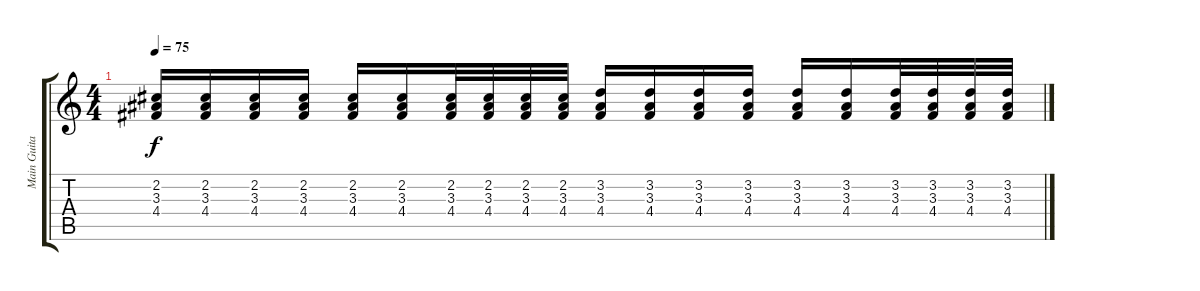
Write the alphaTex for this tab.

\track ("Main Guitar" "Main Guita") {instrument acousticguitarsteel}
\staff {score tabs}
\tuning (E4 B3 G3 D3 A2 E2) {hide}
\ts (4 4)
\tempo 75
\clef g2
\ks c
(2.2 3.3 4.4).16{dy f} (2.2 3.3 4.4).16 (2.2 3.3 4.4).16 (2.2 3.3 4.4).16 (2.2 3.3 4.4).16 (2.2 3.3 4.4).16 (2.2 3.3 4.4).32 (2.2 3.3 4.4).32 (2.2 3.3 4.4).32 (2.2 3.3 4.4).32 (3.2 3.3 4.4).16 (3.2 3.3 4.4).16 (3.2 3.3 4.4).16 (3.2 3.3 4.4).16 (3.2 3.3 4.4).16 (3.2 3.3 4.4).16 (3.2 3.3 4.4).32 (3.2 3.3 4.4).32 (3.2 3.3 4.4).32 (3.2 3.3 4.4).32
